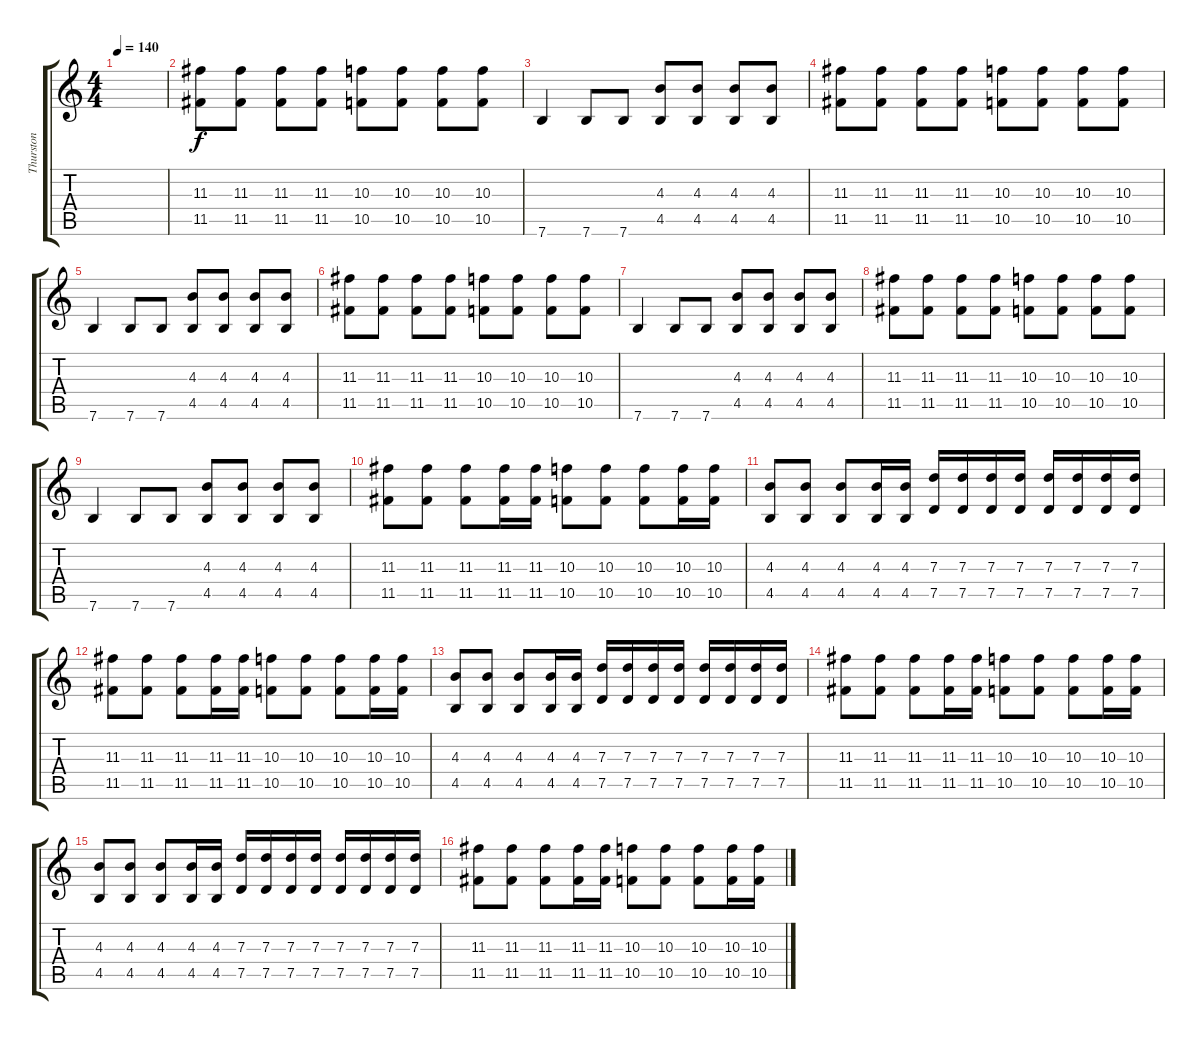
\track ("Thurston" "Thurston") {instrument distortionguitar}
\staff {score tabs}
\tuning (E4 B3 G3 D3 G2 E2) {hide}
\ts (4 4)
\tempo 140
\clef g2
\ks c
|
(11.3 11.5).8 (11.3 11.5).8 (11.3 11.5).8 (11.3 11.5).8 (10.3 10.5).8 (10.3 10.5).8 (10.3 10.5).8 (10.3 10.5).8 |
7.6.4 7.6.8 7.6.8 (4.3 4.5).8 (4.3 4.5).8 (4.3 4.5).8 (4.3 4.5).8 |
(11.3 11.5).8 (11.3 11.5).8 (11.3 11.5).8 (11.3 11.5).8 (10.3 10.5).8 (10.3 10.5).8 (10.3 10.5).8 (10.3 10.5).8 |
7.6.4 7.6.8 7.6.8 (4.3 4.5).8 (4.3 4.5).8 (4.3 4.5).8 (4.3 4.5).8 |
(11.3 11.5).8 (11.3 11.5).8 (11.3 11.5).8 (11.3 11.5).8 (10.3 10.5).8 (10.3 10.5).8 (10.3 10.5).8 (10.3 10.5).8 |
7.6.4 7.6.8 7.6.8 (4.3 4.5).8 (4.3 4.5).8 (4.3 4.5).8 (4.3 4.5).8 |
(11.3 11.5).8 (11.3 11.5).8 (11.3 11.5).8 (11.3 11.5).8 (10.3 10.5).8 (10.3 10.5).8 (10.3 10.5).8 (10.3 10.5).8 |
7.6.4 7.6.8 7.6.8 (4.3 4.5).8 (4.3 4.5).8 (4.3 4.5).8 (4.3 4.5).8 |
(11.3 11.5).8 (11.3 11.5).8 (11.3 11.5).8 (11.3 11.5).16 (11.3 11.5).16 (10.3 10.5).8 (10.3 10.5).8 (10.3 10.5).8 (10.3 10.5).16 (10.3 10.5).16 |
(4.3 4.5).8 (4.3 4.5).8 (4.3 4.5).8 (4.3 4.5).16 (4.3 4.5).16 (7.3 7.5).16 (7.3 7.5).16 (7.3 7.5).16 (7.3 7.5).16 (7.3 7.5).16 (7.3 7.5).16 (7.3 7.5).16 (7.3 7.5).16 |
(11.3 11.5).8 (11.3 11.5).8 (11.3 11.5).8 (11.3 11.5).16 (11.3 11.5).16 (10.3 10.5).8 (10.3 10.5).8 (10.3 10.5).8 (10.3 10.5).16 (10.3 10.5).16 |
(4.3 4.5).8 (4.3 4.5).8 (4.3 4.5).8 (4.3 4.5).16 (4.3 4.5).16 (7.3 7.5).16 (7.3 7.5).16 (7.3 7.5).16 (7.3 7.5).16 (7.3 7.5).16 (7.3 7.5).16 (7.3 7.5).16 (7.3 7.5).16 |
(11.3 11.5).8 (11.3 11.5).8 (11.3 11.5).8 (11.3 11.5).16 (11.3 11.5).16 (10.3 10.5).8 (10.3 10.5).8 (10.3 10.5).8 (10.3 10.5).16 (10.3 10.5).16 |
(4.3 4.5).8 (4.3 4.5).8 (4.3 4.5).8 (4.3 4.5).16 (4.3 4.5).16 (7.3 7.5).16 (7.3 7.5).16 (7.3 7.5).16 (7.3 7.5).16 (7.3 7.5).16 (7.3 7.5).16 (7.3 7.5).16 (7.3 7.5).16 |
(11.3 11.5).8 (11.3 11.5).8 (11.3 11.5).8 (11.3 11.5).16 (11.3 11.5).16 (10.3 10.5).8 (10.3 10.5).8 (10.3 10.5).8 (10.3 10.5).16 (10.3 10.5).16
